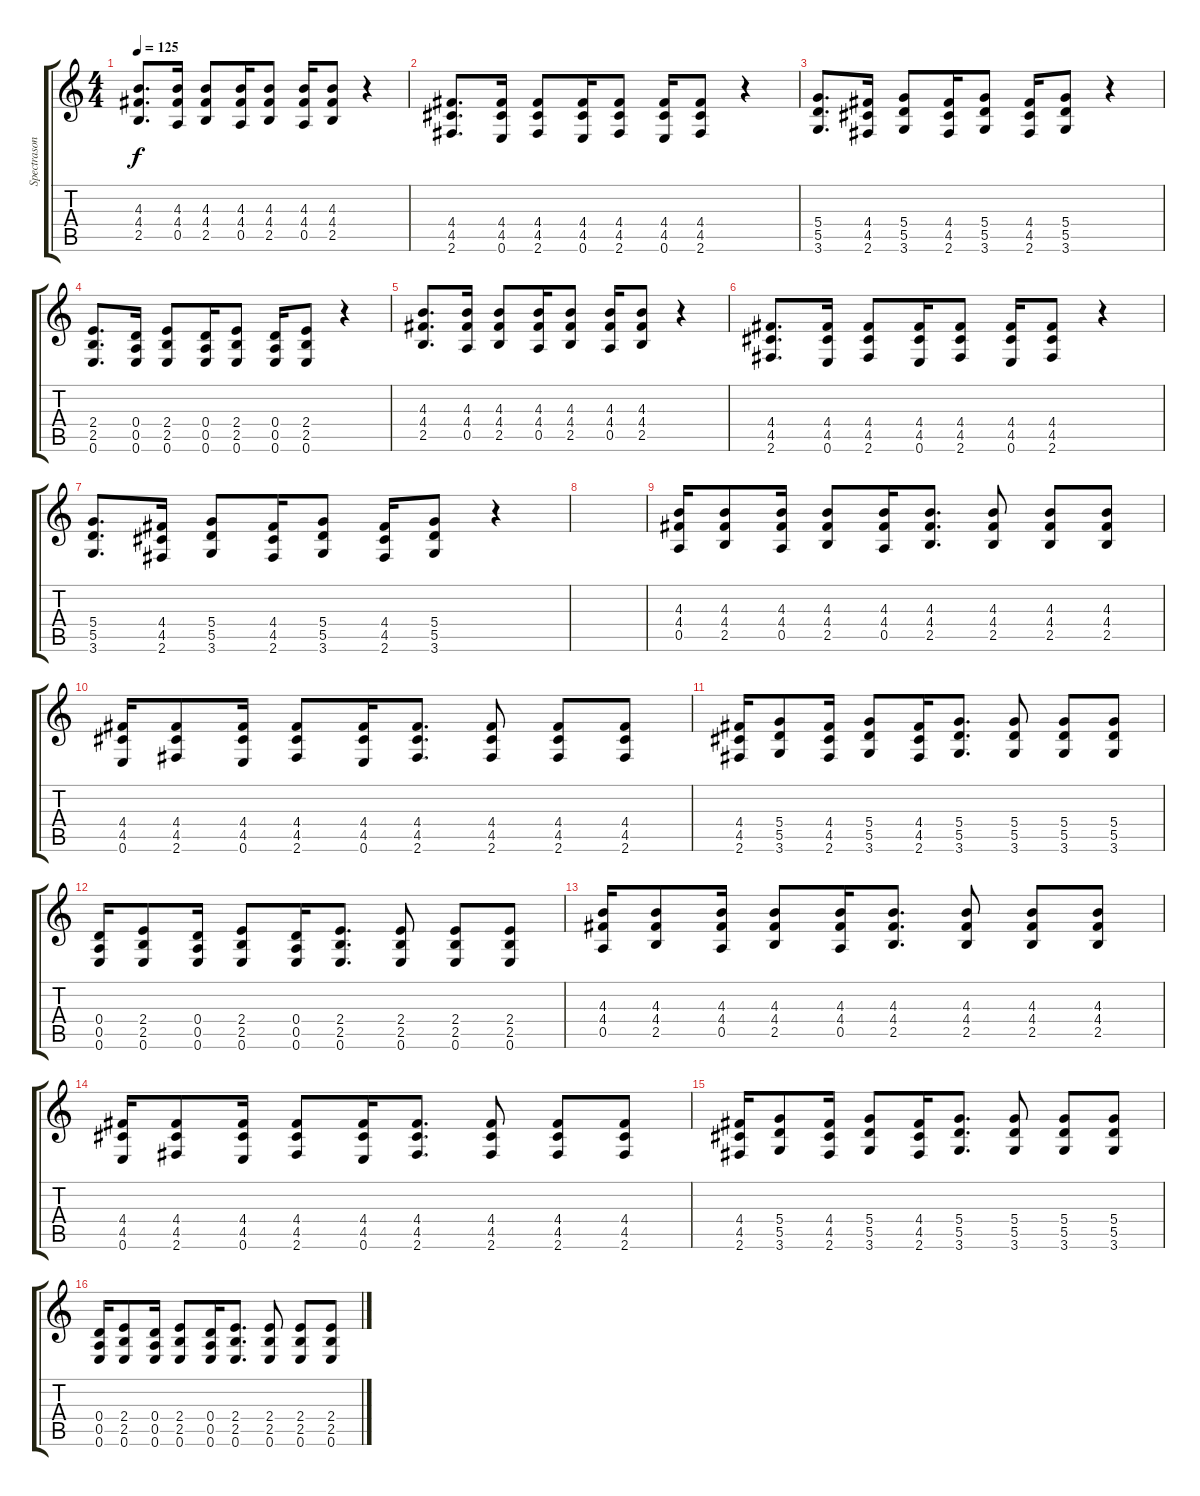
\track ("Spectrasonics Omnisphere" "Spectrason") {instrument distortionguitar}
\staff {score tabs}
\tuning (E4 B3 G3 D3 A2 E2) {hide}
\ts (4 4)
\tempo 125
\clef g2
\ks c
(4.3 4.4 2.5).8{d dy f} (4.3 4.4 0.5).16 (4.3 4.4 2.5).8 (4.3 4.4 0.5).16 (4.3 4.4 2.5).8 (4.3 4.4 0.5).16 (4.3 4.4 2.5).8 r.4 |
(4.4 4.5 2.6).8{d} (4.4 4.5 0.6).16 (4.4 4.5 2.6).8 (4.4 4.5 0.6).16 (4.4 4.5 2.6).8 (4.4 4.5 0.6).16 (4.4 4.5 2.6).8 r.4 |
(5.4 5.5 3.6).8{d} (4.4 4.5 2.6).16 (5.4 5.5 3.6).8 (4.4 4.5 2.6).16 (5.4 5.5 3.6).8 (4.4 4.5 2.6).16 (5.4 5.5 3.6).8 r.4 |
(2.4 2.5 0.6).8{d} (0.4 0.5 0.6).16 (2.4 2.5 0.6).8 (0.4 0.5 0.6).16 (2.4 2.5 0.6).8 (0.4 0.5 0.6).16 (2.4 2.5 0.6).8 r.4 |
(4.3 4.4 2.5).8{d} (4.3 4.4 0.5).16 (4.3 4.4 2.5).8 (4.3 4.4 0.5).16 (4.3 4.4 2.5).8 (4.3 4.4 0.5).16 (4.3 4.4 2.5).8 r.4 |
(4.4 4.5 2.6).8{d} (4.4 4.5 0.6).16 (4.4 4.5 2.6).8 (4.4 4.5 0.6).16 (4.4 4.5 2.6).8 (4.4 4.5 0.6).16 (4.4 4.5 2.6).8 r.4 |
(5.4 5.5 3.6).8{d} (4.4 4.5 2.6).16 (5.4 5.5 3.6).8 (4.4 4.5 2.6).16 (5.4 5.5 3.6).8 (4.4 4.5 2.6).16 (5.4 5.5 3.6).8 r.4 |
|
(4.3 4.4 0.5).16 (4.3 4.4 2.5).8 (4.3 4.4 0.5).16 (4.3 4.4 2.5).8 (4.3 4.4 0.5).16 (4.3 4.4 2.5).8{d} (4.3 4.4 2.5).8 (4.3 4.4 2.5).8 (4.3 4.4 2.5).8 |
(4.4 4.5 0.6).16 (4.4 4.5 2.6).8 (4.4 4.5 0.6).16 (4.4 4.5 2.6).8 (4.4 4.5 0.6).16 (4.4 4.5 2.6).8{d} (4.4 4.5 2.6).8 (4.4 4.5 2.6).8 (4.4 4.5 2.6).8 |
(4.4 4.5 2.6).16 (5.4 5.5 3.6).8 (4.4 4.5 2.6).16 (5.4 5.5 3.6).8 (4.4 4.5 2.6).16 (5.4 5.5 3.6).8{d} (5.4 5.5 3.6).8 (5.4 5.5 3.6).8 (5.4 5.5 3.6).8 |
(0.4 0.5 0.6).16 (2.4 2.5 0.6).8 (0.4 0.5 0.6).16 (2.4 2.5 0.6).8 (0.4 0.5 0.6).16 (2.4 2.5 0.6).8{d} (2.4 2.5 0.6).8 (2.4 2.5 0.6).8 (2.4 2.5 0.6).8 |
(4.3 4.4 0.5).16 (4.3 4.4 2.5).8 (4.3 4.4 0.5).16 (4.3 4.4 2.5).8 (4.3 4.4 0.5).16 (4.3 4.4 2.5).8{d} (4.3 4.4 2.5).8 (4.3 4.4 2.5).8 (4.3 4.4 2.5).8 |
(4.4 4.5 0.6).16 (4.4 4.5 2.6).8 (4.4 4.5 0.6).16 (4.4 4.5 2.6).8 (4.4 4.5 0.6).16 (4.4 4.5 2.6).8{d} (4.4 4.5 2.6).8 (4.4 4.5 2.6).8 (4.4 4.5 2.6).8 |
(4.4 4.5 2.6).16 (5.4 5.5 3.6).8 (4.4 4.5 2.6).16 (5.4 5.5 3.6).8 (4.4 4.5 2.6).16 (5.4 5.5 3.6).8{d} (5.4 5.5 3.6).8 (5.4 5.5 3.6).8 (5.4 5.5 3.6).8 |
(0.4 0.5 0.6).16 (2.4 2.5 0.6).8 (0.4 0.5 0.6).16 (2.4 2.5 0.6).8 (0.4 0.5 0.6).16 (2.4 2.5 0.6).8{d} (2.4 2.5 0.6).8 (2.4 2.5 0.6).8 (2.4 2.5 0.6).8
